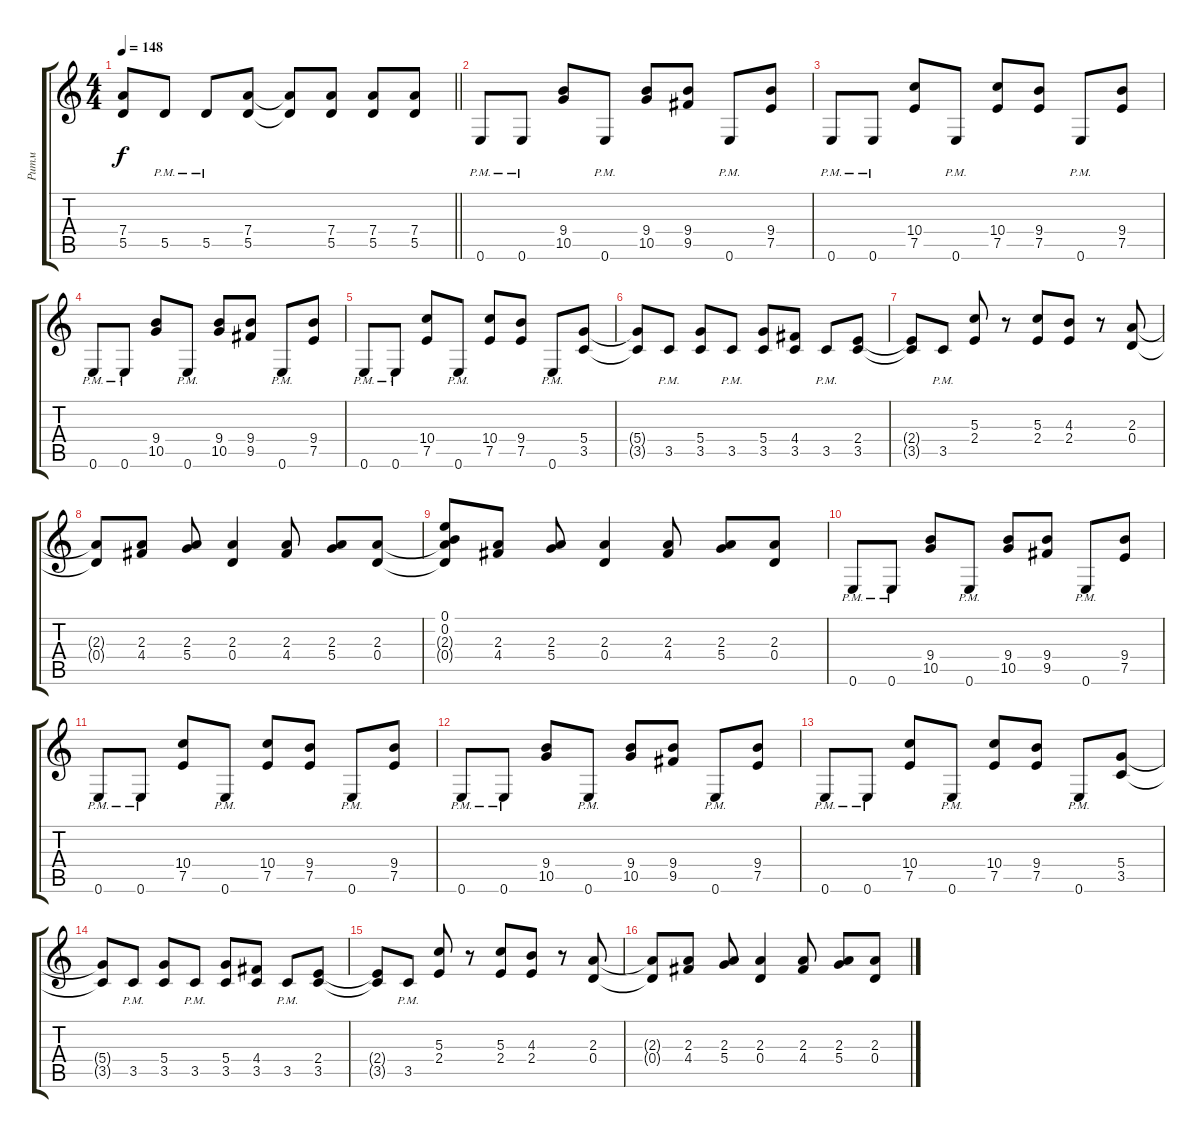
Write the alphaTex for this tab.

\track ("Ритм" "Ритм") {instrument distortionguitar}
\staff {score tabs}
\tuning (E4 B3 G3 D3 A2 E2) {hide}
\ts (4 4)
\tempo 148
\clef g2
\barLineRight lightlight
\ks c
(7.4 5.5).8{dy f} 5.5{pm}.8 5.5{pm}.8 (7.4 5.5).8 (7.4{t} 5.5{t}).8 (7.4 5.5).8 (7.4 5.5).8 (7.4 5.5).8 |
0.6{pm}.8 0.6{pm}.8 (9.4 10.5).8 0.6{pm}.8 (9.4 10.5).8 (9.4 9.5).8 0.6{pm}.8 (9.4 7.5).8 |
0.6{pm}.8 0.6{pm}.8 (10.4 7.5).8 0.6{pm}.8 (10.4 7.5).8 (9.4 7.5).8 0.6{pm}.8 (9.4 7.5).8 |
0.6{pm}.8 0.6{pm}.8 (9.4 10.5).8 0.6{pm}.8 (9.4 10.5).8 (9.4 9.5).8 0.6{pm}.8 (9.4 7.5).8 |
0.6{pm}.8 0.6{pm}.8 (10.4 7.5).8 0.6{pm}.8 (10.4 7.5).8 (9.4 7.5).8 0.6{pm}.8 (5.4 3.5).8 |
(5.4{t} 3.5{t}).8 3.5{pm}.8 (5.4 3.5).8 3.5{pm}.8 (5.4 3.5).8 (4.4 3.5).8 3.5{pm}.8 (2.4 3.5).8 |
(2.4{t} 3.5{t}).8 3.5{pm}.8 (5.3 2.4).8 r.8 (5.3 2.4).8 (4.3 2.4).8 r.8 (2.3 0.4).8 |
(2.3{t} 0.4{t}).8 (2.3 4.4).8 (2.3 5.4).8 (2.3 0.4).4 (2.3 4.4).8 (2.3 5.4).8 (2.3 0.4).8 |
(0.1 0.2 2.3{t} 0.4{t}).8 (2.3 4.4).8 (2.3 5.4).8 (2.3 0.4).4 (2.3 4.4).8 (2.3 5.4).8 (2.3 0.4).8 |
0.6{pm}.8 0.6{pm}.8 (9.4 10.5).8 0.6{pm}.8 (9.4 10.5).8 (9.4 9.5).8 0.6{pm}.8 (9.4 7.5).8 |
0.6{pm}.8 0.6{pm}.8 (10.4 7.5).8 0.6{pm}.8 (10.4 7.5).8 (9.4 7.5).8 0.6{pm}.8 (9.4 7.5).8 |
0.6{pm}.8 0.6{pm}.8 (9.4 10.5).8 0.6{pm}.8 (9.4 10.5).8 (9.4 9.5).8 0.6{pm}.8 (9.4 7.5).8 |
0.6{pm}.8 0.6{pm}.8 (10.4 7.5).8 0.6{pm}.8 (10.4 7.5).8 (9.4 7.5).8 0.6{pm}.8 (5.4 3.5).8 |
(5.4{t} 3.5{t}).8 3.5{pm}.8 (5.4 3.5).8 3.5{pm}.8 (5.4 3.5).8 (4.4 3.5).8 3.5{pm}.8 (2.4 3.5).8 |
(2.4{t} 3.5{t}).8 3.5{pm}.8 (5.3 2.4).8 r.8 (5.3 2.4).8 (4.3 2.4).8 r.8 (2.3 0.4).8 |
(2.3{t} 0.4{t}).8 (2.3 4.4).8 (2.3 5.4).8 (2.3 0.4).4 (2.3 4.4).8 (2.3 5.4).8 (2.3 0.4).8
